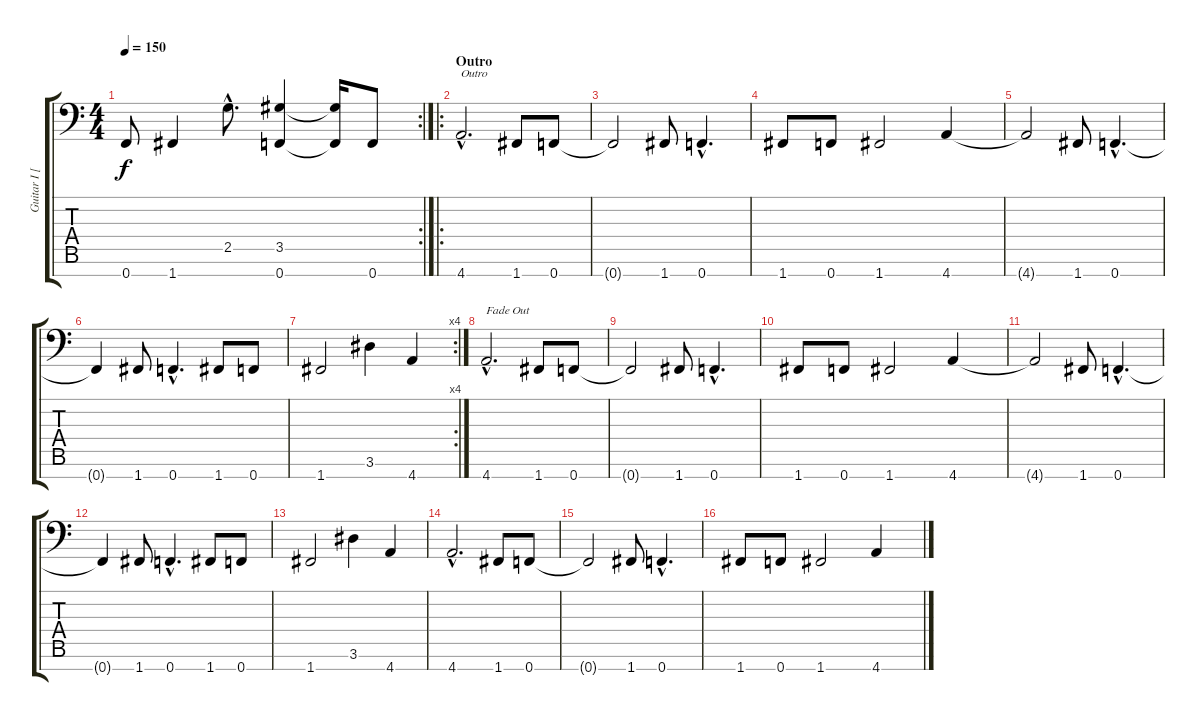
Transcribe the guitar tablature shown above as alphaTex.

\track ("Guitar I [Fredrik Thordendal]" "Guitar I [") {instrument distortionguitar}
\staff {score tabs}
\tuning (C4 G3 Eb3 Bb2 F2 C2 F1) {hide}
\rc 2
\ts (4 4)
\tempo 150
\clef f4
\ks c
0.7.8{dy f} 1.7.4 2.5{hac}.8{d} (3.5 0.7).4 (3.5{t} 0.7{t}).16 0.7.8 |
\ro
\section ("" "Outro")
4.7{hac}.2{d txt "Outro"} 1.7.8 0.7.8 |
0.7{t}.2 1.7.8 0.7{hac}.4{d} |
1.7.8 0.7.8 1.7.2 4.7.4 |
4.7{t}.2 1.7.8 0.7{hac}.4{d} |
0.7{t}.4 1.7.8 0.7{hac}.4{d} 1.7.8 0.7.8 |
\rc 4
1.7.2 3.6.4 4.7.4 |
4.7{hac}.2{d txt "Fade Out" volume 8} 1.7.8 0.7.8 |
0.7{t}.2 1.7.8 0.7{hac}.4{d} |
1.7.8 0.7.8 1.7.2 4.7.4 |
4.7{t}.2 1.7.8 0.7{hac}.4{d} |
0.7{t}.4{volume 4} 1.7.8 0.7{hac}.4{d} 1.7.8 0.7.8 |
1.7.2 3.6.4 4.7.4 |
4.7{hac}.2{d} 1.7.8 0.7.8 |
0.7{t}.2 1.7.8 0.7{hac}.4{d} |
1.7.8{volume 0} 0.7.8 1.7.2 4.7.4
